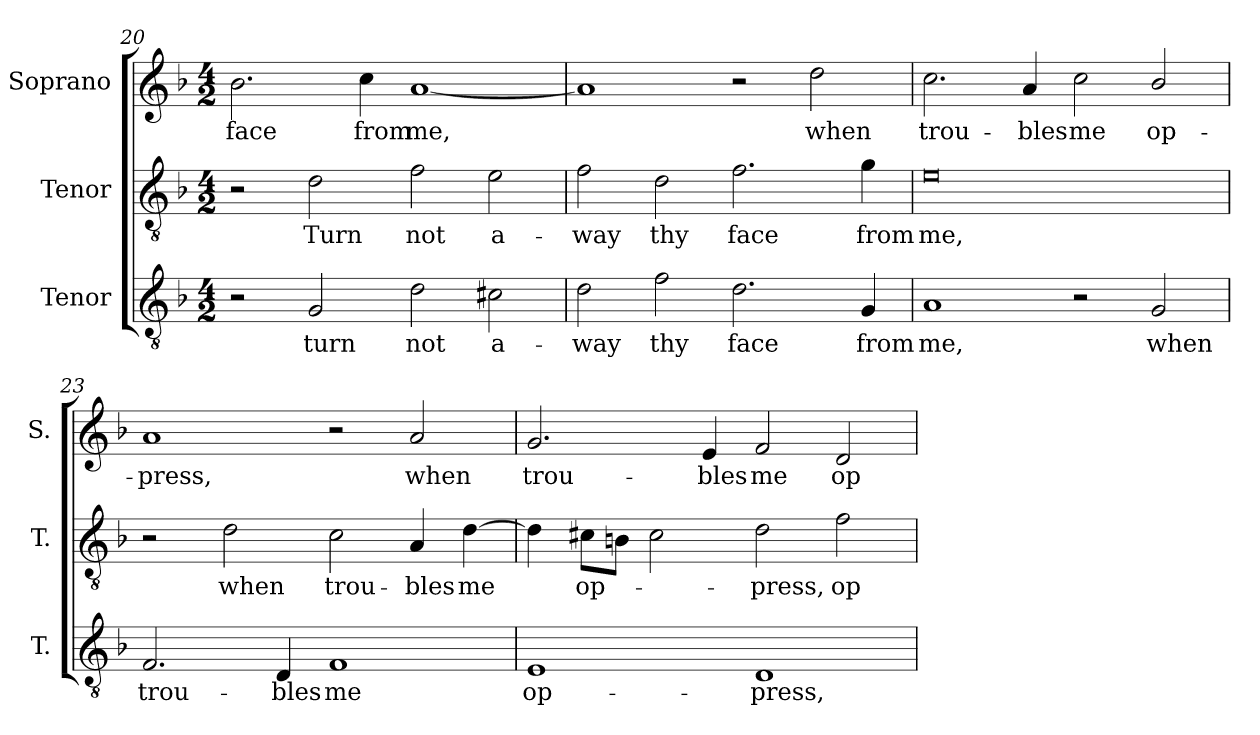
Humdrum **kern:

**kern	**text	**kern	**text	**kern	**text
*part3	*part3	*part2	*part2	*part1	*part1
*staff3	*staff3	*staff2	*staff2	*staff1	*staff1
*I"Tenor	*	*I"Tenor	*	*I"Soprano	*
*I'T.	*	*I'T.	*	*I'S.	*
!!LO:LB:g=z
*clefGv2	*	*clefGv2	*	*clefG2	*
*ITrd7c12	*	*ITrd7c12	*	*	*
*k[b-]	*	*k[b-]	*	*k[b-]	*
*F:	*	*F:	*	*F:	*
*M4/2	*	*M4/2	*	*M4/2	*
=20	=20	=20	=20	=20	=20
!	!	!	!	!	!LO:LY:b:color=#000000
2r	.	2r	.	2.b-i\	face
!	!LO:LY:b:color=#000000	!	!	!	!
!	!	!	!LO:LY:b:color=#000000	!	!
2GGi/	turn	2Di\	Turn	.	.
!	!	!	!	!	!LO:LY:b:color=#000000
.	.	.	.	4cci\	from
!	!LO:LY:b:color=#000000	!	!	!	!
!	!	!	!LO:LY:b:color=#000000	!	!
!	!	!	!	!	!LO:LY:b:color=#000000
2Di\	not	2Fi\	not	[1ai	me,
!	!LO:LY:b:color=#000000	!	!	!	!
!	!	!	!LO:LY:b:color=#000000	!	!
2C#Xi\	a-	2Ei\	a-	.	.
=21	=21	=21	=21	=21	=21
!	!LO:LY:b:color=#000000	!	!	!	!
!	!	!	!LO:LY:b:color=#000000	!	!
2Di\	-way	2Fi\	-way	1ai]	.
!	!LO:LY:b:color=#000000	!	!	!	!
!	!	!	!LO:LY:b:color=#000000	!	!
2Fi\	thy	2Di\	thy	.	.
!	!LO:LY:b:color=#000000	!	!	!	!
!	!	!	!LO:LY:b:color=#000000	!	!
2.Di\	face	2.Fi\	face	2r	.
!	!	!	!	!	!LO:LY:b:color=#000000
.	.	.	.	2ddi\	when
!	!LO:LY:b:color=#000000	!	!	!	!
!	!	!	!LO:LY:b:color=#000000	!	!
4GGi/	from	4Gi\	from	.	.
=22	=22	=22	=22	=22	=22
!	!LO:LY:b:color=#000000	!	!	!	!
!	!	!	!LO:LY:b:color=#000000	!	!
!	!	!	!	!	!LO:LY:b:color=#000000
1AAi	me,	0Ei	me,	2.cci\	trou-
!	!	!	!	!	!LO:LY:b:color=#000000
.	.	.	.	4ai/	-bles
!	!	!	!	!	!LO:LY:b:color=#000000
2r	.	.	.	2cci\	me
!	!LO:LY:b:color=#000000	!	!	!	!
!	!	!	!	!	!LO:LY:b:color=#000000
2GGi/	when	.	.	2b-i/	op-
=23	=23	=23	=23	=23	=23
!	!LO:LY:b:color=#000000	!	!	!	!
!	!	!	!	!	!LO:LY:b:color=#000000
2.FFi/	trou-	2r	.	1ai	-press,
!	!	!	!LO:LY:b:color=#000000	!	!
.	.	2Di\	when	.	.
!	!LO:LY:b:color=#000000	!	!	!	!
4DDi/	-bles	.	.	.	.
!	!LO:LY:b:color=#000000	!	!	!	!
!	!	!	!LO:LY:b:color=#000000	!	!
1FFi	me	2Ci\	trou-	2r	.
!	!	!	!LO:LY:b:color=#000000	!	!
!	!	!	!	!	!LO:LY:b:color=#000000
.	.	4AAi/	-bles	2ai/	when
!	!	!	!LO:LY:b:color=#000000	!	!
.	.	[4Di\	me	.	.
=24	=24	=24	=24	=24	=24
!	!LO:LY:b:color=#000000	!	!	!	!
!	!	!	!	!	!LO:LY:b:color=#000000
1EEi	op-	4Di\]	.	2.gi/	trou-
!	!	!	!LO:LY:b:color=#000000	!	!
.	.	8C#Xi\L	op-	.	.
.	.	8BBni\J	.	.	.
.	.	2C#i\	.	.	.
!	!	!	!	!	!LO:LY:b:color=#000000
.	.	.	.	4ei/	-bles
!	!LO:LY:b:color=#000000	!	!	!	!
!	!	!	!LO:LY:b:color=#000000	!	!
!	!	!	!	!	!LO:LY:b:color=#000000
1DDi	-press,	2Di\	-press,	2fi/	me
!	!	!	!LO:LY:b:color=#000000	!	!
!	!	!	!	!	!LO:LY:b:color=#000000
.	.	2Fi\	op-	2di/	op-
=	=	=	=	=	=
*-	*-	*-	*-	*-	*-
